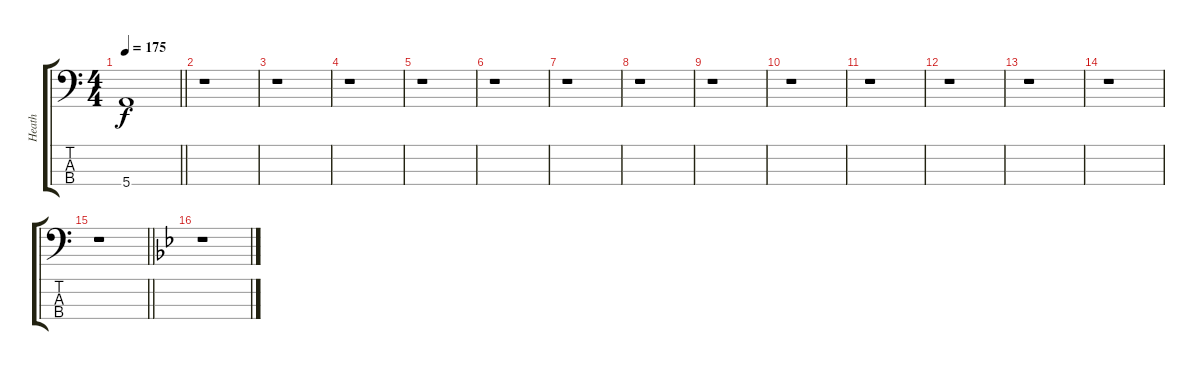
\track ("Heath" "Heath") {instrument electricbasspick}
\staff {score tabs}
\tuning (G2 D2 A1 E1) {hide}
\ts (4 4)
\tempo 175
\clef f4
\barLineRight lightlight
\ks c
5.4{t}.1{dy f} |
r.1 |
r.1 |
r.1 |
r.1 |
r.1 |
r.1 |
r.1 |
r.1 |
r.1 |
r.1 |
r.1 |
r.1 |
r.1 |
\barLineRight lightlight
r.1 |
\ks bb
r.1
